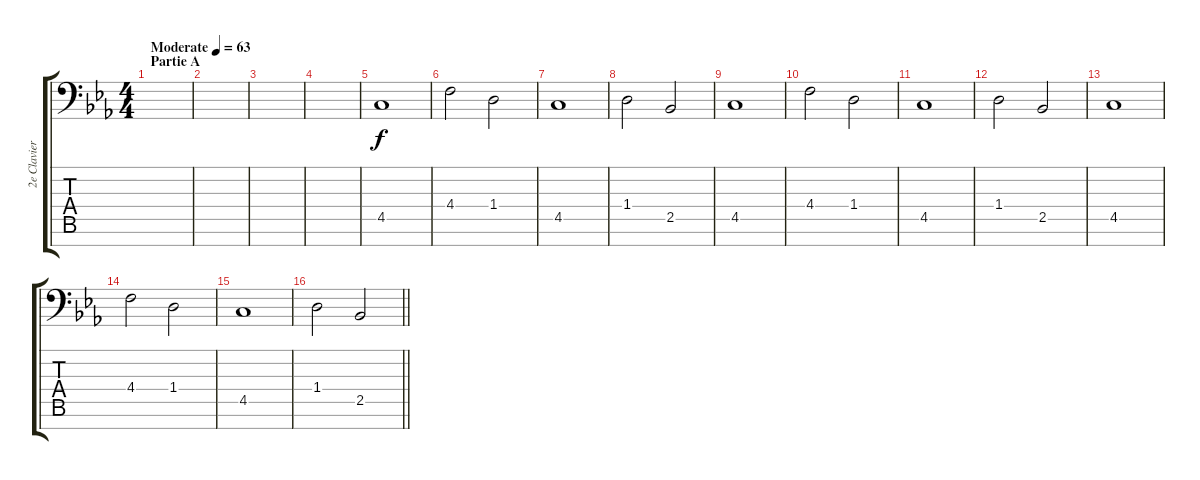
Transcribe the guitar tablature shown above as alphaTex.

\track ("2e Clavier basse" "2e Clavier") {instrument synthstrings1}
\staff {score tabs}
\tuning (Eb4 Bb3 Gb3 Db3 Ab2 Eb2 Bb1) {hide}
\ts (4 4)
\section ("" "Partie A")
\tempo (63 "Moderate")
\clef f4
\ks cminor
|
|
|
|
4.5.1 |
4.4.2 1.4.2 |
4.5.1 |
1.4.2 2.5.2 |
4.5.1 |
4.4.2 1.4.2 |
4.5.1 |
1.4.2 2.5.2 |
4.5.1 |
4.4.2 1.4.2 |
4.5.1 |
\barLineRight lightlight
1.4.2 2.5.2
